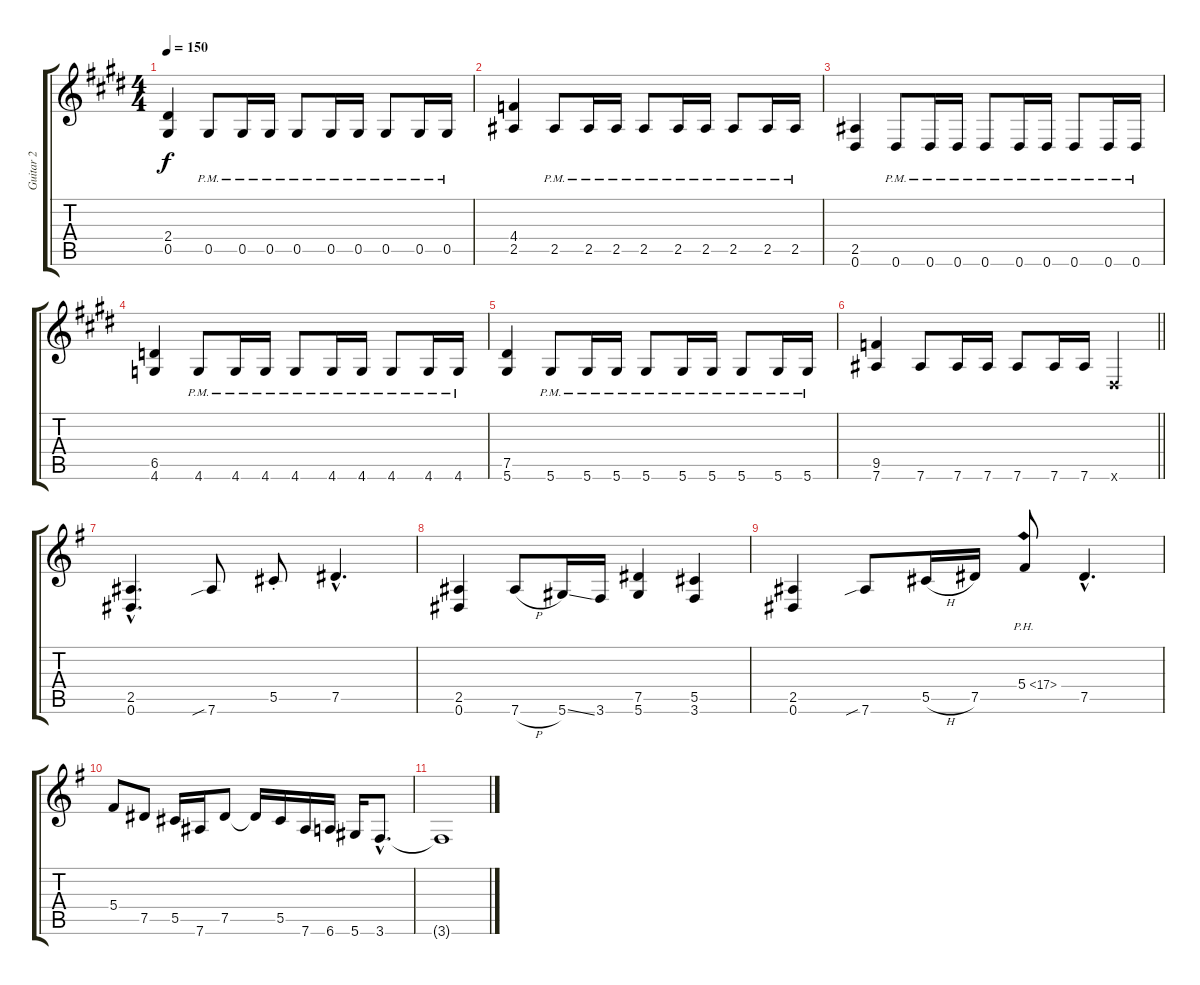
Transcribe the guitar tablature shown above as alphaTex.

\track ("Guitar 2" "Guitar 2") {instrument distortionguitar}
\staff {score tabs}
\tuning (Eb4 Bb3 Gb3 Db3 Ab2 Eb2) {hide}
\ts (4 4)
\tempo 150
\clef g2
\ks e
(2.4 0.5).4{dy f} 0.5{pm}.8 0.5{pm}.16 0.5{pm}.16 0.5{pm}.8 0.5{pm}.16 0.5{pm}.16 0.5{pm}.8 0.5{pm}.16 0.5{pm}.16 |
(4.4 2.5).4 2.5{pm}.8 2.5{pm}.16 2.5{pm}.16 2.5{pm}.8 2.5{pm}.16 2.5{pm}.16 2.5{pm}.8 2.5{pm}.16 2.5{pm}.16 |
(2.5 0.6).4 0.6{pm}.8 0.6{pm}.16 0.6{pm}.16 0.6{pm}.8 0.6{pm}.16 0.6{pm}.16 0.6{pm}.8 0.6{pm}.16 0.6{pm}.16 |
(6.5 4.6).4 4.6{pm}.8 4.6{pm}.16 4.6{pm}.16 4.6{pm}.8 4.6{pm}.16 4.6{pm}.16 4.6{pm}.8 4.6{pm}.16 4.6{pm}.16 |
(7.5 5.6).4 5.6{pm}.8 5.6{pm}.16 5.6{pm}.16 5.6{pm}.8 5.6{pm}.16 5.6{pm}.16 5.6{pm}.8 5.6{pm}.16 5.6{pm}.16 |
\barLineRight lightlight
(9.5 7.6).4 7.6.8 7.6.16 7.6.16 7.6.8 7.6.16 7.6.16 0.6{x}.4 |
\ks g
(2.5{hac} 0.6{hac}).4{d} 7.6{sib}.8 5.5{st}.8 7.5{hac}.4{d} |
(2.5 0.6).4 7.6{h}.8 5.6{ss}.16 3.6.16 (7.5 5.6).4 (5.5 3.6).4 |
(2.5 0.6).4 7.6{sib}.8 5.5{h}.16 7.5.16 5.4{ph 12}.8 7.5{hac}.4{d} |
5.4.8 7.5.8 5.5.16 7.6.16 7.5.8 7.5{t}.16 5.5.16 7.6.16 6.6.16 5.6.16 3.6{hac}.8{d} |
3.6{t}.1
